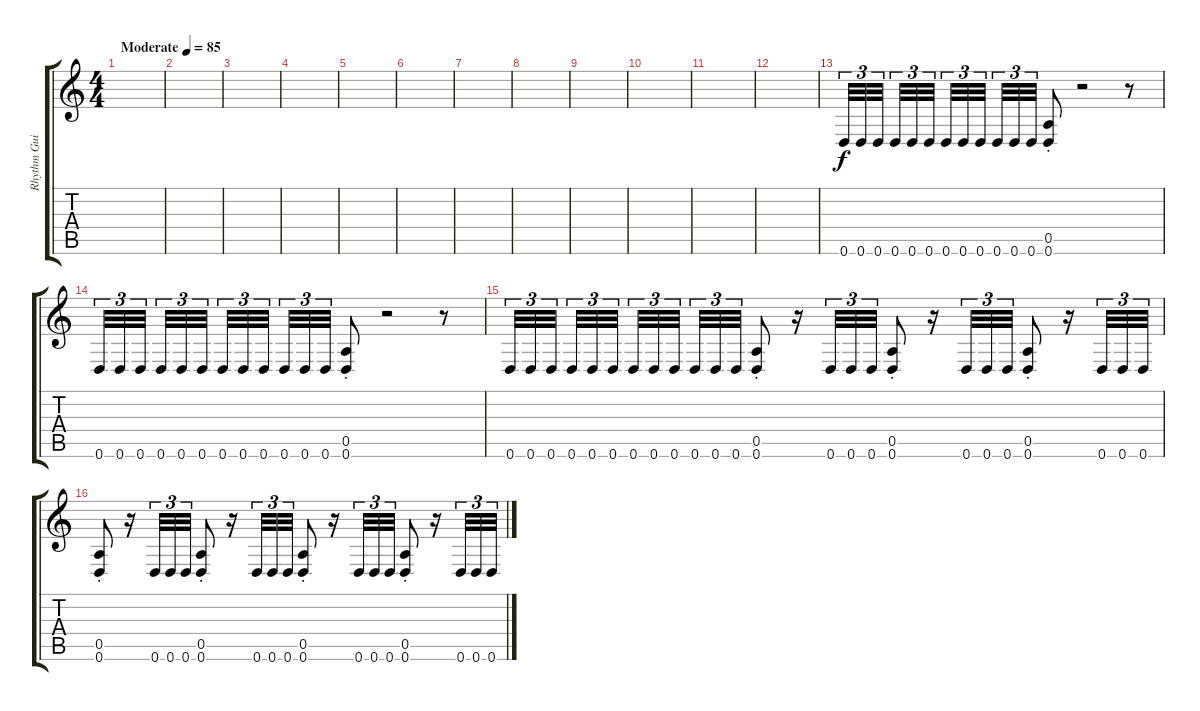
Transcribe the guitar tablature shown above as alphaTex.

\track ("Rhythm Guitar 1" "Rhythm Gui") {instrument distortionguitar}
\staff {score tabs}
\tuning (E4 B3 G3 D3 A2 D2) {hide}
\ts (4 4)
\tempo (85 "Moderate")
\clef g2
\ks c
|
|
|
|
|
|
|
|
|
|
|
|
0.6.32{tu (3 2)} 0.6.32{tu (3 2)} 0.6.32{tu (3 2) beam splitsecondary} 0.6.32{tu (3 2)} 0.6.32{tu (3 2)} 0.6.32{tu (3 2) beam splitsecondary} 0.6.32{tu (3 2)} 0.6.32{tu (3 2)} 0.6.32{tu (3 2) beam splitsecondary} 0.6.32{tu (3 2)} 0.6.32{tu (3 2)} 0.6.32{tu (3 2)} (0.5{st} 0.6{st}).8 r.2 r.8 |
0.6.32{tu (3 2)} 0.6.32{tu (3 2)} 0.6.32{tu (3 2) beam splitsecondary} 0.6.32{tu (3 2)} 0.6.32{tu (3 2)} 0.6.32{tu (3 2) beam splitsecondary} 0.6.32{tu (3 2)} 0.6.32{tu (3 2)} 0.6.32{tu (3 2) beam splitsecondary} 0.6.32{tu (3 2)} 0.6.32{tu (3 2)} 0.6.32{tu (3 2)} (0.5{st} 0.6{st}).8 r.2 r.8 |
0.6.32{tu (3 2)} 0.6.32{tu (3 2)} 0.6.32{tu (3 2) beam splitsecondary} 0.6.32{tu (3 2)} 0.6.32{tu (3 2)} 0.6.32{tu (3 2) beam splitsecondary} 0.6.32{tu (3 2)} 0.6.32{tu (3 2)} 0.6.32{tu (3 2) beam splitsecondary} 0.6.32{tu (3 2)} 0.6.32{tu (3 2)} 0.6.32{tu (3 2)} (0.5{st} 0.6{st}).8 r.16 0.6.32{tu (3 2)} 0.6.32{tu (3 2)} 0.6.32{tu (3 2)} (0.5{st} 0.6{st}).8 r.16 0.6.32{tu (3 2)} 0.6.32{tu (3 2)} 0.6.32{tu (3 2)} (0.5{st} 0.6{st}).8 r.16 0.6.32{tu (3 2)} 0.6.32{tu (3 2)} 0.6.32{tu (3 2)} |
(0.5{st} 0.6{st}).8 r.16 0.6.32{tu (3 2)} 0.6.32{tu (3 2)} 0.6.32{tu (3 2)} (0.5{st} 0.6{st}).8 r.16 0.6.32{tu (3 2)} 0.6.32{tu (3 2)} 0.6.32{tu (3 2)} (0.5{st} 0.6{st}).8 r.16 0.6.32{tu (3 2)} 0.6.32{tu (3 2)} 0.6.32{tu (3 2)} (0.5{st} 0.6{st}).8 r.16 0.6.32{tu (3 2)} 0.6.32{tu (3 2)} 0.6.32{tu (3 2)}
